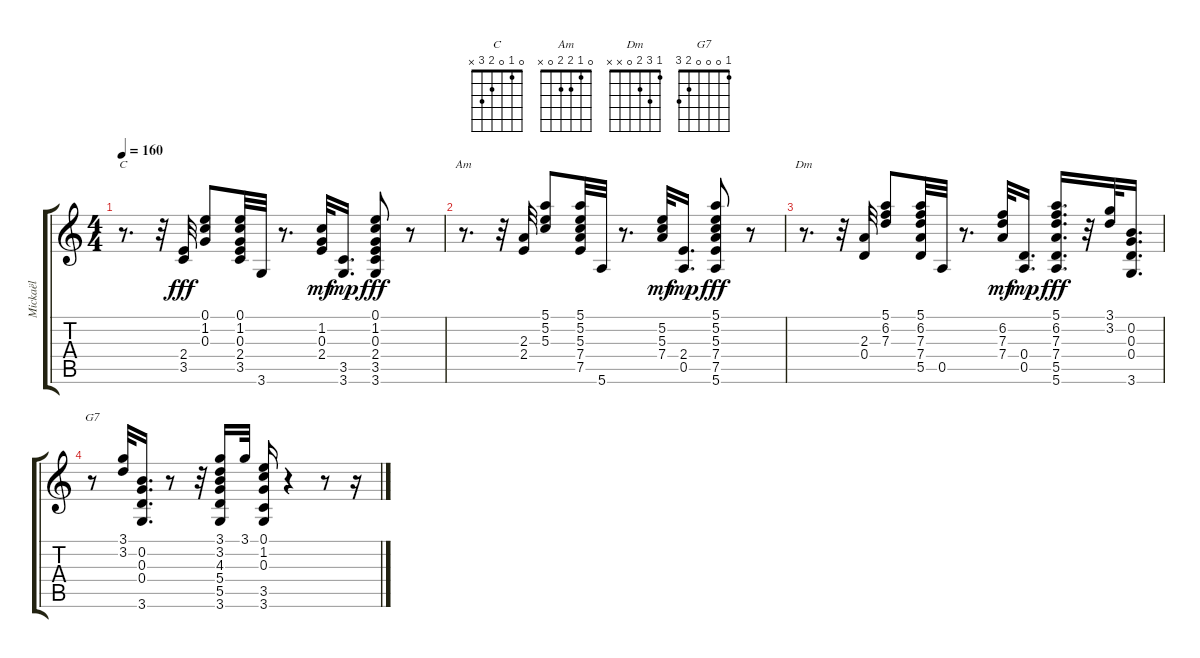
\track ("Mickaël" "Mickaël") {instrument electricguitarjazz}
\staff {score tabs}
\tuning (E4 B3 G3 D3 A2 E2) {hide}
\chord ("C" 0 1 0 2 3 x)
\chord ("Am" 0 1 2 2 0 x)
\chord ("Dm" 1 3 2 0 x x)
\chord ("G7" 1 0 0 0 2 3)
\ts (4 4)
\tempo 160
\clef g2
\ks c
r.8{d ch "C" dy fff} r.32 (2.4 3.5).32 (0.1 1.2 0.3).8 (0.1 1.2 0.3 2.4 3.5).32 3.6.32 r.8{d} (1.2 0.3 2.4).32{dy mf} (3.5 3.6).16{d dy mp} (0.1 1.2 0.3 2.4 3.5 3.6).8{dy fff} r.8 |
r.8{d ch "Am"} r.32 (2.3 2.4).32 (5.1 5.2 5.3).8 (5.1 5.2 5.3 7.4 7.5).32 5.6.32 r.8{d} (5.2 5.3 7.4).32{dy mf} (2.4 0.5).16{d dy mp} (5.1 5.2 5.3 7.4 7.5 5.6).8{dy fff} r.8 |
r.8{d ch "Dm"} r.32 (2.3 0.4).32 (5.1 6.2 7.3).8 (5.1 6.2 7.3 7.4 5.5).32 0.5.32 r.8{d} (6.2 7.3 7.4).32{dy mf} (0.4 0.5).16{d dy mp} (5.1 6.2 7.3 7.4 5.5 5.6).16{d dy fff} r.32 (3.1 3.2).32 (0.2 0.3 0.4 3.6).16{d} |
r.8{ch "G7"} (3.1 3.2).32 (0.2 0.3 0.4 3.6).16{d} r.8 r.32 (3.1 3.2 4.3 5.4 5.5 3.6).16 3.1.32 (0.1 1.2 0.3 3.5 3.6).16 r.4 r.8 r.16
